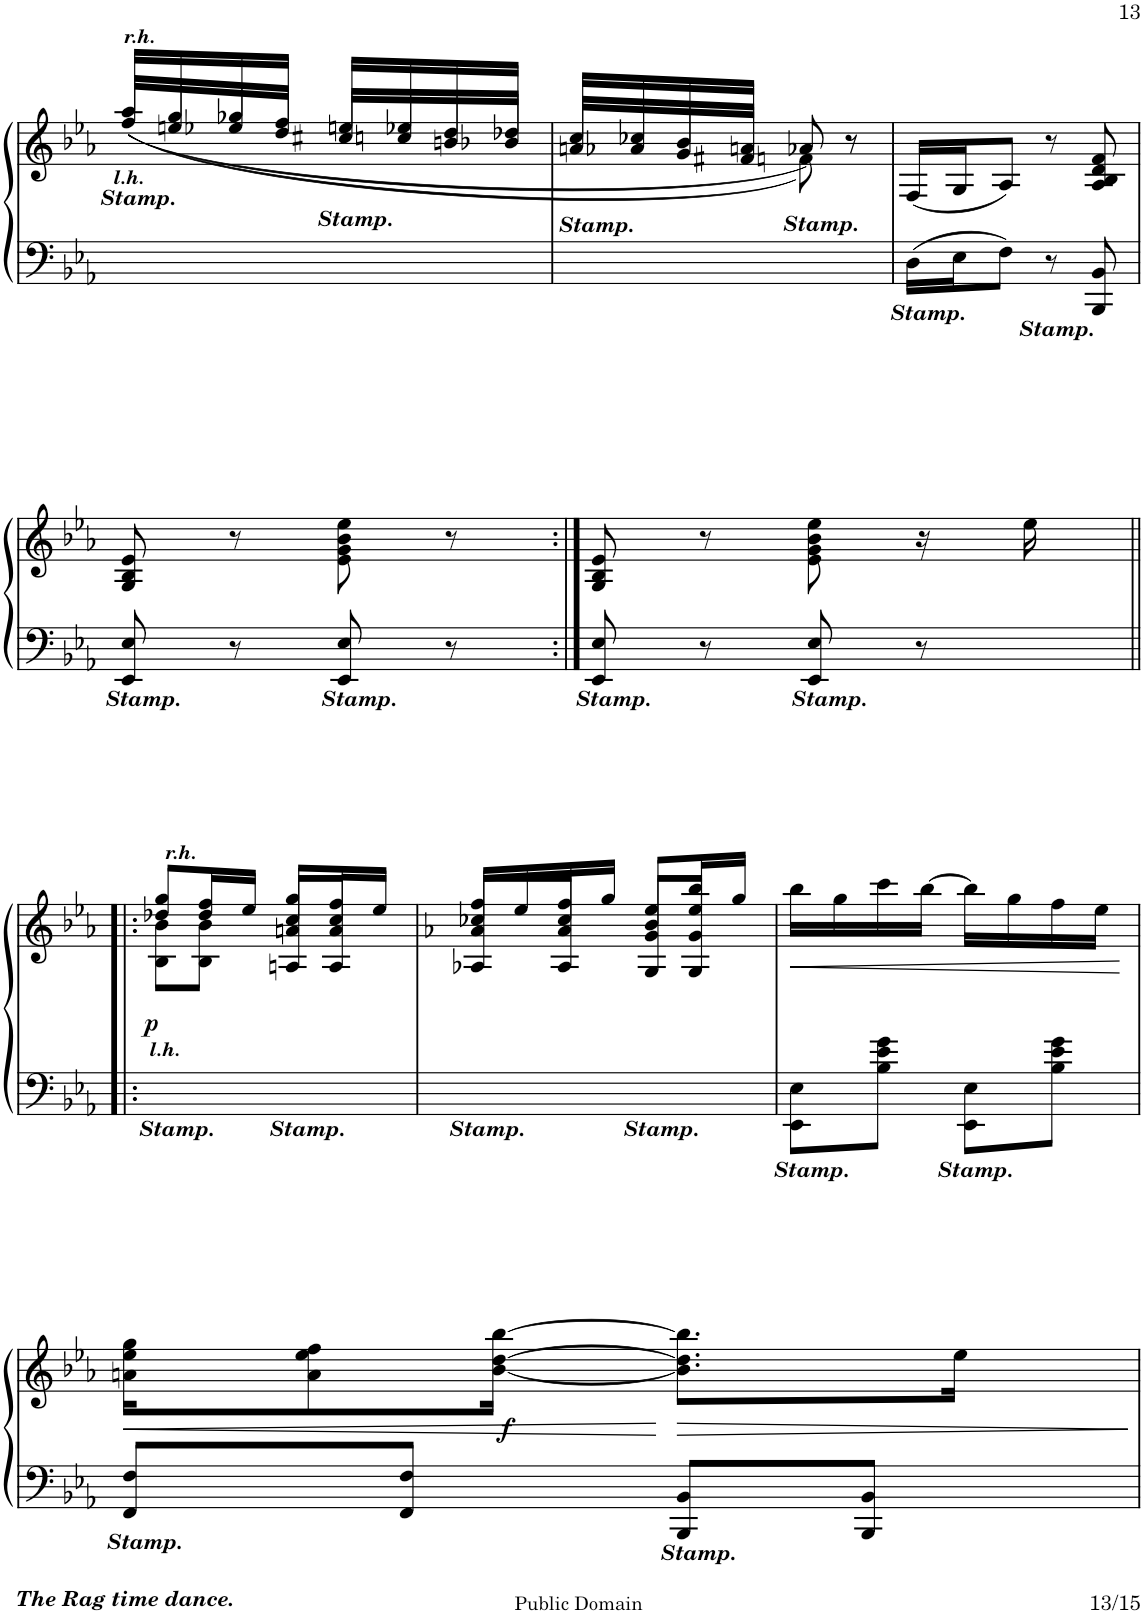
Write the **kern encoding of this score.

**kern	**kern	**dynam
*part1	*part1	*part1
*staff2	*staff1	*staff1/2
*I"PIANO.	*	*
*I'Pno	*	*
!!LO:PB:g=z
*clefF4	*clefG2	*
*k[b-e-a-]	*k[b-e-a-]	*
*M2/4	*M2/4	*
=105	=105	=105
*	*^	*
!	!LO:TX:a:Bi:t=r.h.	!	!
!LO:TX:a:Bi:t=Stamp.	!	!	!
!LO:TX:a:Bi:t=l.h.	!	!	!
4ryy	(16aa-/LL	(<16ff/LL	.
.	16gg/	16een/	.
.	16gg-X/	16ee-X/	.
.	16ff/JJ	16dd/JJ	.
!LO:TX:a:Bi:t=Stamp.	!	!	!
4ryy	16een/LL	16cc#X/LL	.
.	16ee-X/	16ccn/	.
.	16dd/	16bn/	.
.	16dd-X/JJ	16b-X/JJ	.
=106	=106	=106	=106
!LO:TX:a:Bi:t=Stamp.	!	!	!
4ryy	16cc/LL	16an/LL	.
.	16cc-X/	16a-X/	.
.	16b-/	16g/	.
.	16an/JJ	16f#X/JJ	.
!LO:TX:a:Bi:t=Stamp.	!	!	!
8ryy	8a-X/)	8fn\)	.
8r	8r	8ryy	.
=107	=107	=107	=107
!LO:TX:b:Bi:t=Stamp.	!	!	!
*	*v	*v	*
16D\LL	(16F/LL	.
16E-\J	16G/J	.
8F\J	8A-/J)	.
!LO:TX:b:Bi:t=Stamp.	!	!
8r	8r	.
8BBB-/ 8BB-/	8A-/ 8B-/ 8d/ 8f/	.
!!LO:LB:g=z
=108	=108	=108
!LO:TX:b:Bi:t=Stamp.	!	!
8EE-/ 8E-/	8G/ 8B-/ 8e-/	.
8r	8r	.
!LO:TX:b:Bi:t=Stamp.	!	!
8EE-/ 8E-/	8e-\ 8g\ 8b-\ 8ee-\	.
8r	8r	.
=109:|!	=109:|!	=109:|!
!LO:TX:b:Bi:t=Stamp.	!	!
8EE-/ 8E-/	8G/ 8B-/ 8e-/	.
8r	8r	.
!LO:TX:b:Bi:t=Stamp.	!	!
8EE-/ 8E-/	8e-\ 8g\ 8b-\ 8ee-\	.
8r	16r	.
.	16ee-\	.
!!LO:LB:g=z
=110!|:	=110!|:	=110!|:
*	*^	*
!	!LO:TX:a:Bi:t=r.h.	!	!
!LO:TX:b:Bi:t=Stamp.	!	!	!
!LO:TX:a:Bi:t=l.h.	!	!	!
!	!	!	!LO:DY:b
4ryy	8dd-X/ 8gg/L	8B-\ 8b-\L	p
.	16dd-/ 16ff/L	8B-\ 8b-\J	.
.	16ee-/JJ	.	.
!LO:TX:b:Bi:t=Stamp.	!	!	!
4ryy	8cc/ 8gg/L	8An/ 8an/L	.
.	16cc/ 16ff/L	8A/ 8a/J	.
.	16ee-/JJ	.	.
=111	=111	=111	=111
!LO:TX:b:Bi:t=Stamp.	!	!	!
4ryy	(>16cc-X/ 16ff/LL	8A-X/ 8a-X/L	.
.	16ee-/	.	.
.	16cc-/ 16ff/	8A-/ 8a-/J	.
.	16gg/JJ)	.	.
!LO:TX:b:Bi:t=Stamp.	!	!	!
4ryy	8b-/ 8ee-/L	8G/ 8g/L	.
.	16ee-/ 16bb-/L	8G/ 8g/J	.
.	16gg/JJ	.	.
*	*v	*v	*
=112	=112	=112
!LO:TX:b:Bi:t=Stamp.	!	!
!	!	!LO:HP:b
8EE-\ 8E-\L	16bb-\LL	<
.	16gg\	.
8B-\ 8e-\ 8g\J	16ccc\	.
.	[16bb-\JJ	.
!LO:TX:b:Bi:t=Stamp.	!	!
8EE-\ 8E-\L	16bb-\LL]	.
.	16gg\	.
8B-\ 8e-\ 8g\J	16ff\	.
.	16ee-\JJ	.
.	.	[
!!LO:LB:g=z
=113	=113	=113
!LO:TX:b:Bi:t=Stamp.	!	!
!	!	!LO:HP:b
8FF/ 8F/L	16an\ 16ee-\ 16gg\KL	<
.	8a\ 8ee-\ 8ff\	.
8FF/ 8F/J	.	.
!	!	!LO:DY:b
.	[16b-\ [16dd\ [16bb-\Jk	f
!LO:TX:b:Bi:t=Stamp.	!	!
!	!	!LO:HP:n=1:b
8BBB-/ 8BB-/L	8.b-\] 8.dd\] 8.bb-\]L	[ >
8BBB-/ 8BB-/J	.	.
.	16ee-\Jk	.
.	.	]
=	=	=
*-	*-	*-
